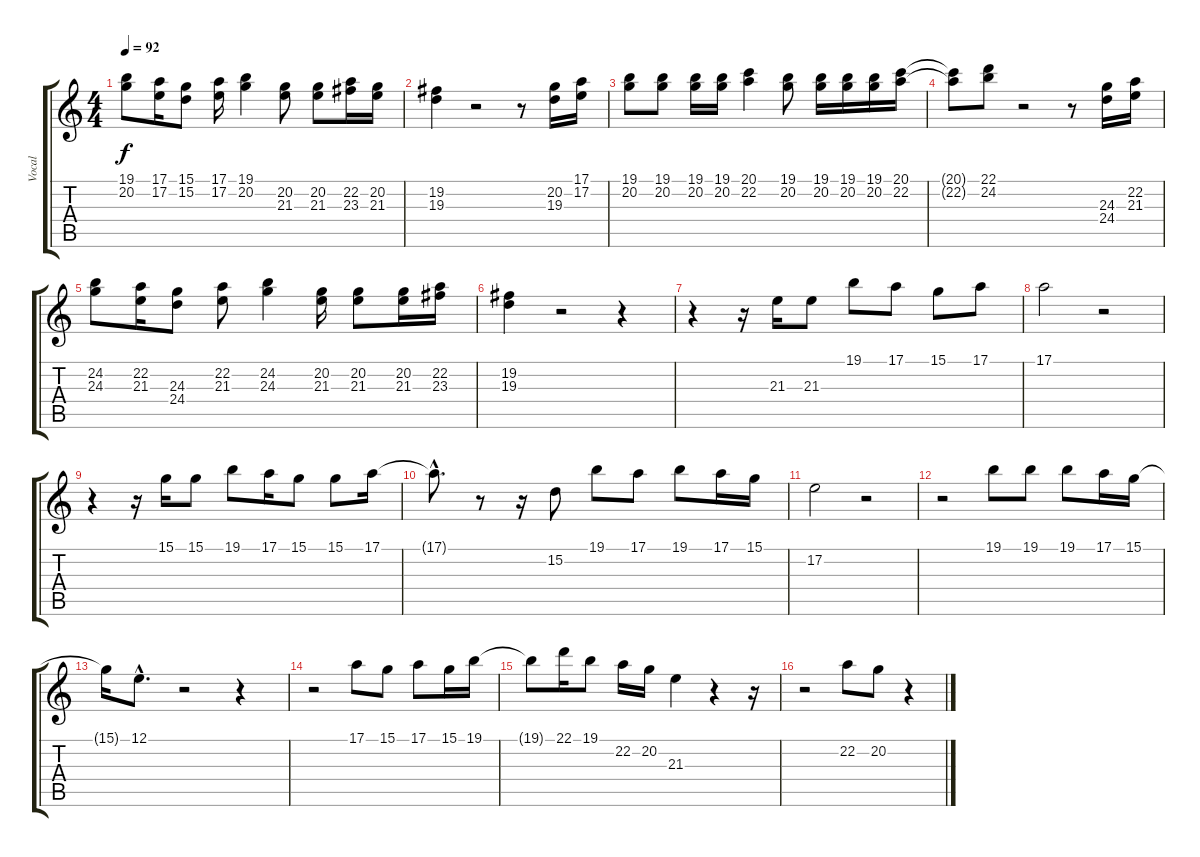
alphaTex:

\track ("Vocal" "Vocal") {instrument synthvoice}
\staff {score tabs}
\tuning (E4 B3 G3 D3 A2 E2) {hide}
\ts (4 4)
\tempo 92
\clef g2
\ks c
(19.1 20.2).8{dy f} (17.1 17.2).16 (15.1 15.2).8 (17.1 17.2).16 (19.1 20.2).4 (20.2 21.3).8 (20.2 21.3).8 (22.2 23.3).16 (20.2 21.3).16 |
(19.2 19.3).4 r.2 r.8 (20.2 19.3).16 (17.1 17.2).16 |
(19.1 20.2).8 (19.1 20.2).8 (19.1 20.2).16 (19.1 20.2).16 (20.1 22.2).4 (19.1 20.2).8 (19.1 20.2).16 (19.1 20.2).16 (19.1 20.2).16 (20.1 22.2).16 |
(20.1{t} 22.2{t}).8 (22.1 24.2).8 r.2 r.8 (24.3 24.4).16 (22.2 21.3).16 |
(24.2 24.3).8 (22.2 21.3).16 (24.3 24.4).8 (22.2 21.3).8 (24.2 24.3).4 (20.2 21.3).16 (20.2 21.3).8 (20.2 21.3).16 (22.2 23.3).16 |
(19.2 19.3).4 r.2 r.4 |
r.4 r.16 21.3.16 21.3.8 19.1.8 17.1.8 15.1.8 17.1.8 |
17.1.2 r.2 |
r.4 r.16 15.1.16 15.1.8 19.1.8 17.1.16 15.1.8 15.1.8 17.1.16 |
17.1{hac t}.8{d} r.8 r.16 15.2.8 19.1.8 17.1.8 19.1.8 17.1.16 15.1.16 |
17.2.2 r.2 |
r.2 19.1.8 19.1.8 19.1.8 17.1.16 15.1.16 |
15.1{t}.16 12.1{hac}.8{d} r.2 r.4 |
r.2 17.1.8 15.1.8 17.1.8 15.1.16 19.1.16 |
19.1{t}.8 22.1.16 19.1.8 22.2.16 20.2.16 21.3.4 r.4 r.16 |
r.2 22.2.8 20.2.8 r.4
